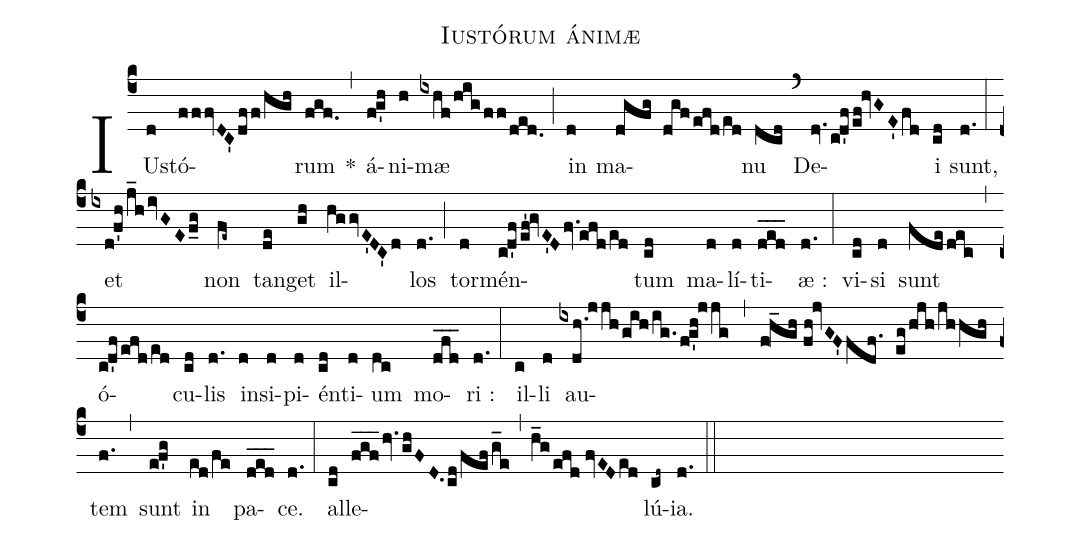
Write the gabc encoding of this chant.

name:Iustórum ánimæ;
%%
(c4) IU(d)stó(fffvDC'dff/hgh)rum(fgf.) *(,)
á-(f!g'h)ni(h)mæ(ixhf/hig/ff/ded.) (;)
in(d) ma(dgfg dgf/efd/ed)nu(dcd) (`)
De(dv.c!d'f/ef!hvGE'fd)i(cd) sunt,(d.) (:)
et(ixd!f'h/j_hivGEf_g) non(fe~) tan(de)get(gh) il(hggvE'DC'd)los(d.) (;)
tor(d)mén(c!d'f/ef'!gvE'D/fv.!efd/ed)tum(cd) ma(d)lí(d)ti(ded___)æ :(d.) (:)
vi(cd)si(d) sunt(fde/dec) (,)
ó(c!d'f/efd/ed)cu(cd)lis(d.) in(d)si(d)pi(d)én(cd)ti(d)um(dc) mo(dfd___)ri :(d.) (:)
il(c)li(d) au(ixdh.!jjh/gih/ig./f!g'h!jjg,f!h_gh//fh!jvGF'fdf. eg/hjh/jhhgh)tem(f.) (,)
sunt(e!f'g) in(ed/fe) pa(ded___)ce.(d.) (:)
al(cd)le(fgf___hv.ghFD./cd/fef/g_e,h_g/efd//fvEDed)lú(cd~)ia.(d.) (::)
